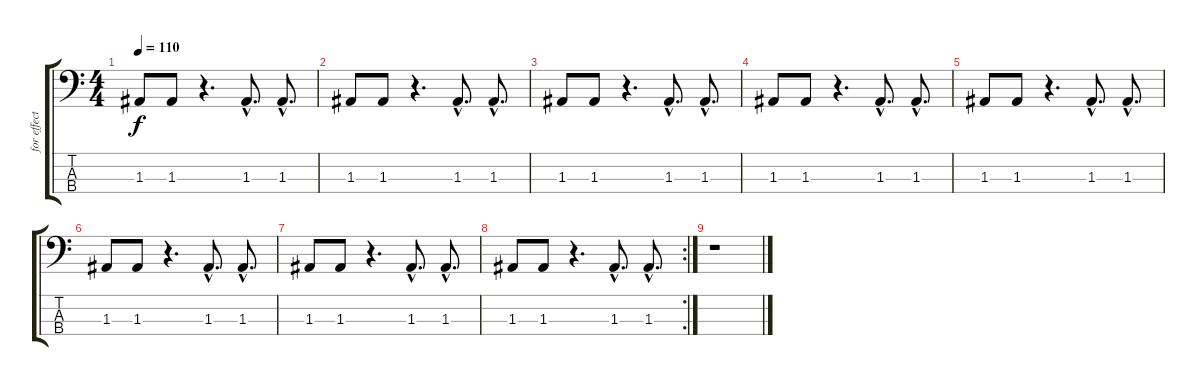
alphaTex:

\track ("for effect" "for effect") {instrument acousticguitarnylon}
\staff {score tabs}
\tuning (G2 D2 A1 E1) {hide}
\ts (4 4)
\tempo 110
\clef f4
\ks c
1.3.8{dy f} 1.3.8 r.4{d} 1.3{hac}.8{d} 1.3{hac}.8{d} |
1.3.8 1.3.8 r.4{d} 1.3{hac}.8{d} 1.3{hac}.8{d} |
1.3.8 1.3.8 r.4{d} 1.3{hac}.8{d} 1.3{hac}.8{d} |
1.3.8 1.3.8 r.4{d} 1.3{hac}.8{d} 1.3{hac}.8{d} |
1.3.8 1.3.8 r.4{d} 1.3{hac}.8{d} 1.3{hac}.8{d} |
1.3.8 1.3.8 r.4{d} 1.3{hac}.8{d} 1.3{hac}.8{d} |
1.3.8 1.3.8 r.4{d} 1.3{hac}.8{d} 1.3{hac}.8{d} |
\rc 2
1.3.8 1.3.8 r.4{d} 1.3{hac}.8{d} 1.3{hac}.8{d} |
r.1
